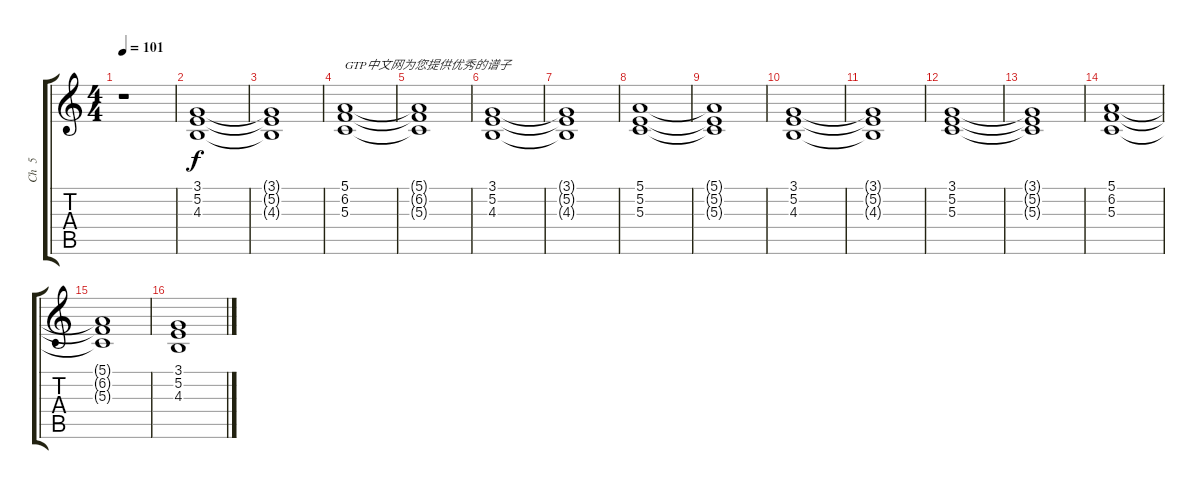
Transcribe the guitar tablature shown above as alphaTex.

\track ("Ch  5   " "Ch  5   ") {instrument pad2warm}
\staff {score tabs}
\tuning (E4 B3 G3 D3 A2 E2) {hide}
\ts (4 4)
\tempo 101
\clef g2
\ks c
r.1{dy f instrument pad2warm} |
(3.1 5.2 4.3).1 |
(3.1{t} 5.2{t} 4.3{t}).1 |
(5.1 6.2 5.3).1{txt "GTP中文网为您提供优秀的谱子"} |
(5.1{t} 6.2{t} 5.3{t}).1 |
(3.1 5.2 4.3).1 |
(3.1{t} 5.2{t} 4.3{t}).1 |
(5.1 5.2 5.3).1 |
(5.1{t} 5.2{t} 5.3{t}).1 |
(3.1 5.2 4.3).1 |
(3.1{t} 5.2{t} 4.3{t}).1 |
(3.1 5.2 5.3).1 |
(3.1{t} 5.2{t} 5.3{t}).1 |
(5.1 6.2 5.3).1 |
(5.1{t} 6.2{t} 5.3{t}).1 |
(3.1 5.2 4.3).1
